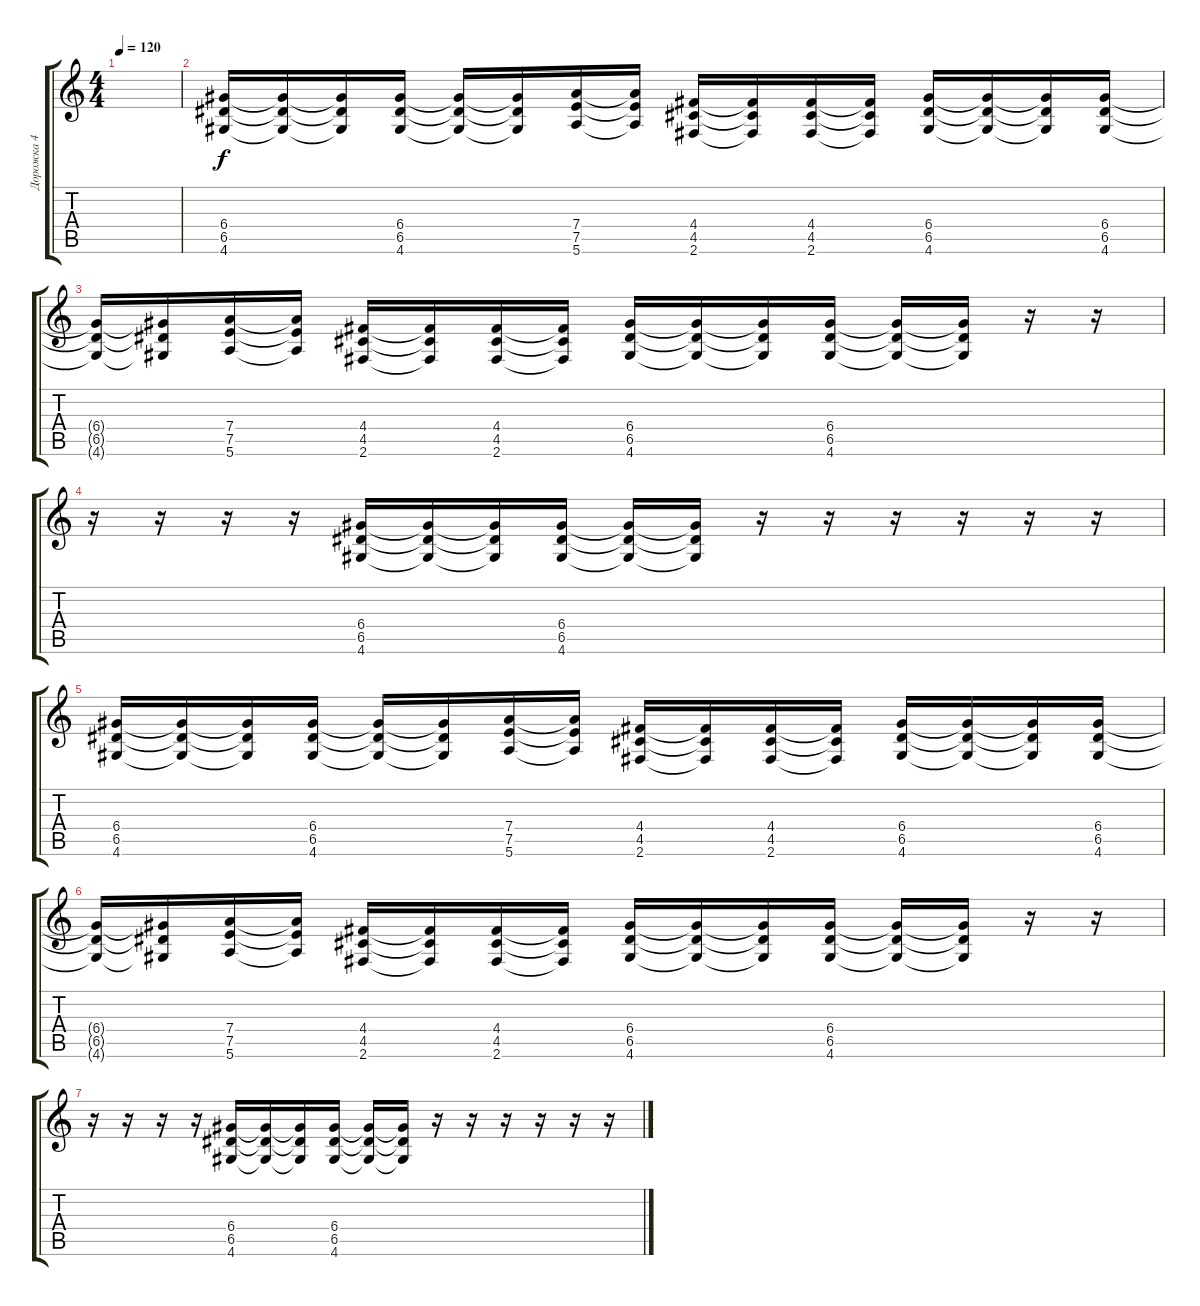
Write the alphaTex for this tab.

\track ("Дорожка 4" "Дорожка 4") {instrument electricguitarclean}
\staff {score tabs}
\tuning (E4 B3 G3 D3 A2 E2) {hide}
\ts (4 4)
\tempo 120
\clef g2
\ks c
|
(6.4 6.5 4.6).16 (6.4{t} 6.5{t} 4.6{t}).16 (6.4{t} 6.5{t} 4.6{t}).16 (6.4 6.5 4.6).16 (6.4{t} 6.5{t} 4.6{t}).16 (6.4{t} 6.5{t} 4.6{t}).16 (7.4 7.5 5.6).16 (7.4{t} 7.5{t} 5.6{t}).16 (4.4 4.5 2.6).16 (4.4{t} 4.5{t} 2.6{t}).16 (4.4 4.5 2.6).16 (4.4{t} 4.5{t} 2.6{t}).16 (6.4 6.5 4.6).16 (6.4{t} 6.5{t} 4.6{t}).16 (6.4{t} 6.5{t} 4.6{t}).16 (6.4 6.5 4.6).16 |
(6.4{t} 6.5{t} 4.6{t}).16 (6.4{t} 6.5{t} 4.6{t}).16 (7.4 7.5 5.6).16 (7.4{t} 7.5{t} 5.6{t}).16 (4.4 4.5 2.6).16 (4.4{t} 4.5{t} 2.6{t}).16 (4.4 4.5 2.6).16 (4.4{t} 4.5{t} 2.6{t}).16 (6.4 6.5 4.6).16 (6.4{t} 6.5{t} 4.6{t}).16 (6.4{t} 6.5{t} 4.6{t}).16 (6.4 6.5 4.6).16 (6.4{t} 6.5{t} 4.6{t}).16 (6.4{t} 6.5{t} 4.6{t}).16 r.16 r.16 |
r.16 r.16 r.16 r.16 (6.4 6.5 4.6).16 (6.4{t} 6.5{t} 4.6{t}).16 (6.4{t} 6.5{t} 4.6{t}).16 (6.4 6.5 4.6).16 (6.4{t} 6.5{t} 4.6{t}).16 (6.4{t} 6.5{t} 4.6{t}).16 r.16 r.16 r.16 r.16 r.16 r.16 |
(6.4 6.5 4.6).16 (6.4{t} 6.5{t} 4.6{t}).16 (6.4{t} 6.5{t} 4.6{t}).16 (6.4 6.5 4.6).16 (6.4{t} 6.5{t} 4.6{t}).16 (6.4{t} 6.5{t} 4.6{t}).16 (7.4 7.5 5.6).16 (7.4{t} 7.5{t} 5.6{t}).16 (4.4 4.5 2.6).16 (4.4{t} 4.5{t} 2.6{t}).16 (4.4 4.5 2.6).16 (4.4{t} 4.5{t} 2.6{t}).16 (6.4 6.5 4.6).16 (6.4{t} 6.5{t} 4.6{t}).16 (6.4{t} 6.5{t} 4.6{t}).16 (6.4 6.5 4.6).16 |
(6.4{t} 6.5{t} 4.6{t}).16 (6.4{t} 6.5{t} 4.6{t}).16 (7.4 7.5 5.6).16 (7.4{t} 7.5{t} 5.6{t}).16 (4.4 4.5 2.6).16 (4.4{t} 4.5{t} 2.6{t}).16 (4.4 4.5 2.6).16 (4.4{t} 4.5{t} 2.6{t}).16 (6.4 6.5 4.6).16 (6.4{t} 6.5{t} 4.6{t}).16 (6.4{t} 6.5{t} 4.6{t}).16 (6.4 6.5 4.6).16 (6.4{t} 6.5{t} 4.6{t}).16 (6.4{t} 6.5{t} 4.6{t}).16 r.16 r.16 |
r.16 r.16 r.16 r.16 (6.4 6.5 4.6).16 (6.4{t} 6.5{t} 4.6{t}).16 (6.4{t} 6.5{t} 4.6{t}).16 (6.4 6.5 4.6).16 (6.4{t} 6.5{t} 4.6{t}).16 (6.4{t} 6.5{t} 4.6{t}).16 r.16 r.16 r.16 r.16 r.16 r.16
